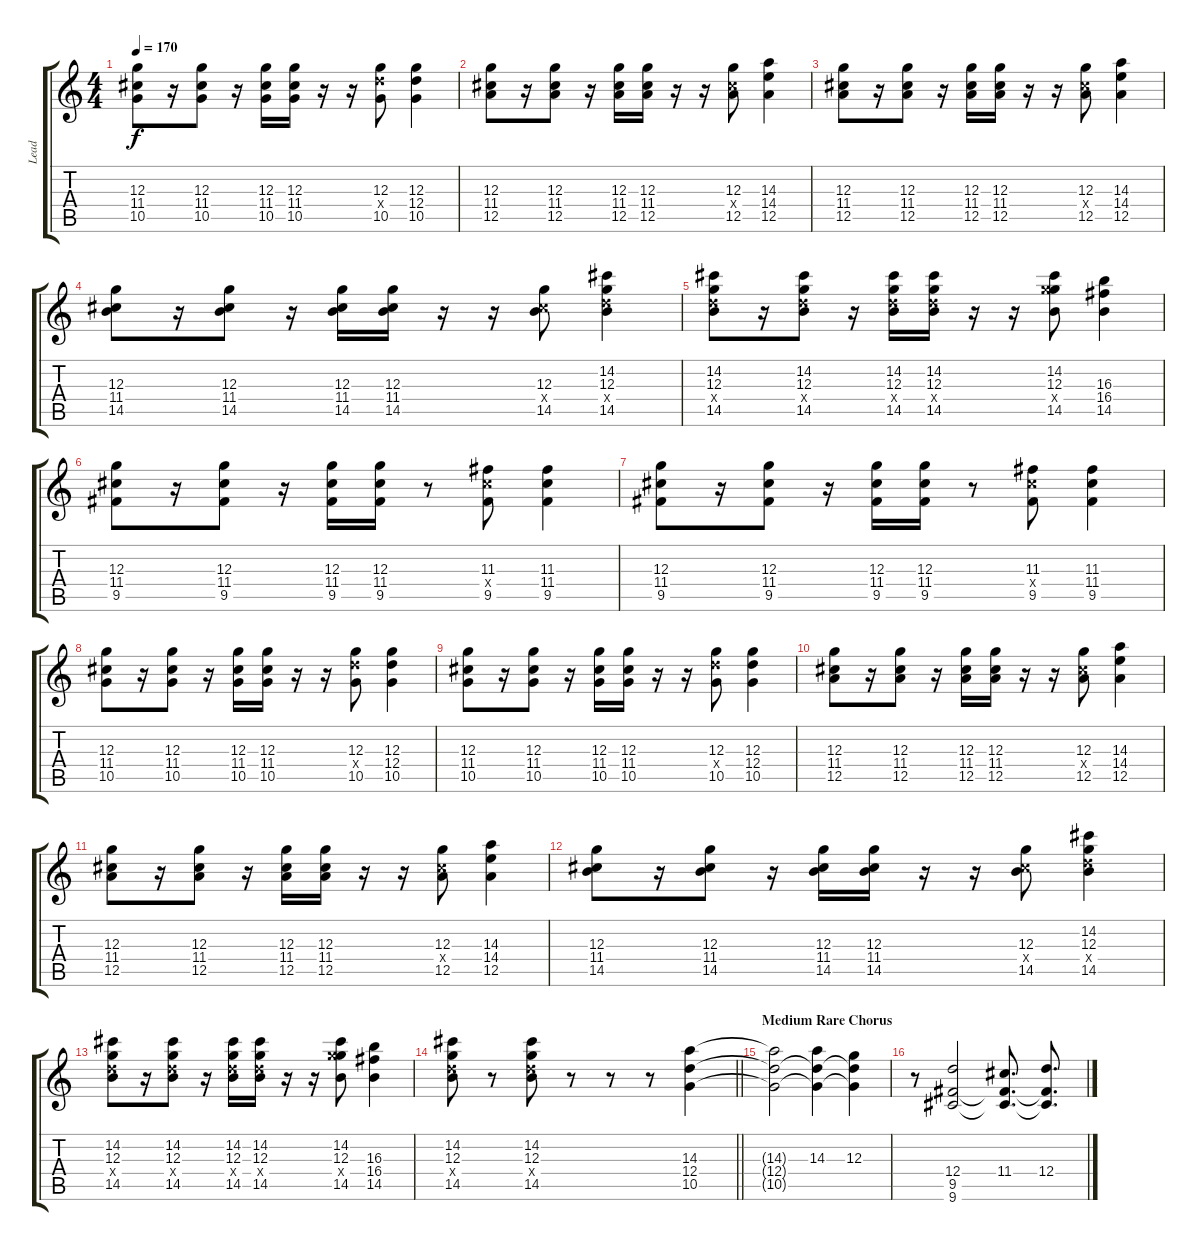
\track ("Lead" "Lead") {instrument distortionguitar}
\staff {score tabs}
\tuning (E4 B3 G3 D3 A2 E2) {hide}
\ts (4 4)
\tempo 170
\clef g2
\ks c
(12.3 11.4 10.5).8{dy f} r.16 (12.3 11.4 10.5).8 r.16 (12.3 11.4 10.5).16 (12.3 11.4 10.5).16 r.16 r.16 (12.3 12.4{x} 10.5).8 (12.3 12.4 10.5).4 |
(12.3 11.4 12.5).8 r.16 (12.3 11.4 12.5).8 r.16 (12.3 11.4 12.5).16 (12.3 11.4 12.5).16 r.16 r.16 (12.3 11.4{x} 12.5).8 (14.3 14.4 12.5).4 |
(12.3 11.4 12.5).8 r.16 (12.3 11.4 12.5).8 r.16 (12.3 11.4 12.5).16 (12.3 11.4 12.5).16 r.16 r.16 (12.3 11.4{x} 12.5).8 (14.3 14.4 12.5).4 |
(12.3 11.4 14.5).8 r.16 (12.3 11.4 14.5).8 r.16 (12.3 11.4 14.5).16 (12.3 11.4 14.5).16 r.16 r.16 (12.3 11.4{x} 14.5).8 (14.2 12.3 12.4{x} 14.5).4 |
(14.2 12.3 12.4{x} 14.5).8 r.16 (14.2 12.3 12.4{x} 14.5).8 r.16 (14.2 12.3 12.4{x} 14.5).16 (14.2 12.3 12.4{x} 14.5).16 r.16 r.16 (14.2 12.3 17.4{x} 14.5).8 (16.3 16.4 14.5).4 |
(12.3 11.4 9.5).8 r.16 (12.3 11.4 9.5).8 r.16 (12.3 11.4 9.5).16 (12.3 11.4 9.5).16 r.8 (11.3 11.4{x} 9.5).8 (11.3 11.4 9.5).4 |
(12.3 11.4 9.5).8 r.16 (12.3 11.4 9.5).8 r.16 (12.3 11.4 9.5).16 (12.3 11.4 9.5).16 r.8 (11.3 11.4{x} 9.5).8 (11.3 11.4 9.5).4 |
(12.3 11.4 10.5).8 r.16 (12.3 11.4 10.5).8 r.16 (12.3 11.4 10.5).16 (12.3 11.4 10.5).16 r.16 r.16 (12.3 12.4{x} 10.5).8 (12.3 12.4 10.5).4 |
(12.3 11.4 10.5).8 r.16 (12.3 11.4 10.5).8 r.16 (12.3 11.4 10.5).16 (12.3 11.4 10.5).16 r.16 r.16 (12.3 12.4{x} 10.5).8 (12.3 12.4 10.5).4 |
(12.3 11.4 12.5).8 r.16 (12.3 11.4 12.5).8 r.16 (12.3 11.4 12.5).16 (12.3 11.4 12.5).16 r.16 r.16 (12.3 11.4{x} 12.5).8 (14.3 14.4 12.5).4 |
(12.3 11.4 12.5).8 r.16 (12.3 11.4 12.5).8 r.16 (12.3 11.4 12.5).16 (12.3 11.4 12.5).16 r.16 r.16 (12.3 11.4{x} 12.5).8 (14.3 14.4 12.5).4 |
(12.3 11.4 14.5).8 r.16 (12.3 11.4 14.5).8 r.16 (12.3 11.4 14.5).16 (12.3 11.4 14.5).16 r.16 r.16 (12.3 11.4{x} 14.5).8 (14.2 12.3 12.4{x} 14.5).4 |
(14.2 12.3 12.4{x} 14.5).8 r.16 (14.2 12.3 12.4{x} 14.5).8 r.16 (14.2 12.3 12.4{x} 14.5).16 (14.2 12.3 12.4{x} 14.5).16 r.16 r.16 (14.2 12.3 17.4{x} 14.5).8 (16.3 16.4 14.5).4 |
\barLineRight lightlight
(14.2 12.3 12.4{x} 14.5).8 r.8 (14.2 12.3 12.4{x} 14.5).8 r.8 r.8 r.8 (14.3 12.4 10.5).4 |
\section ("" "Medium Rare Chorus")
(14.3{t} 12.4{t} 10.5{t}).2 (14.3 12.4{t} 10.5{t}).4 (12.3 12.4{t} 10.5{t}).4 |
r.8 (12.4 9.5 9.6).2 (11.4 9.5{t} 9.6{t}).8{d} (12.4 9.5{t} 9.6{t}).8{d}
